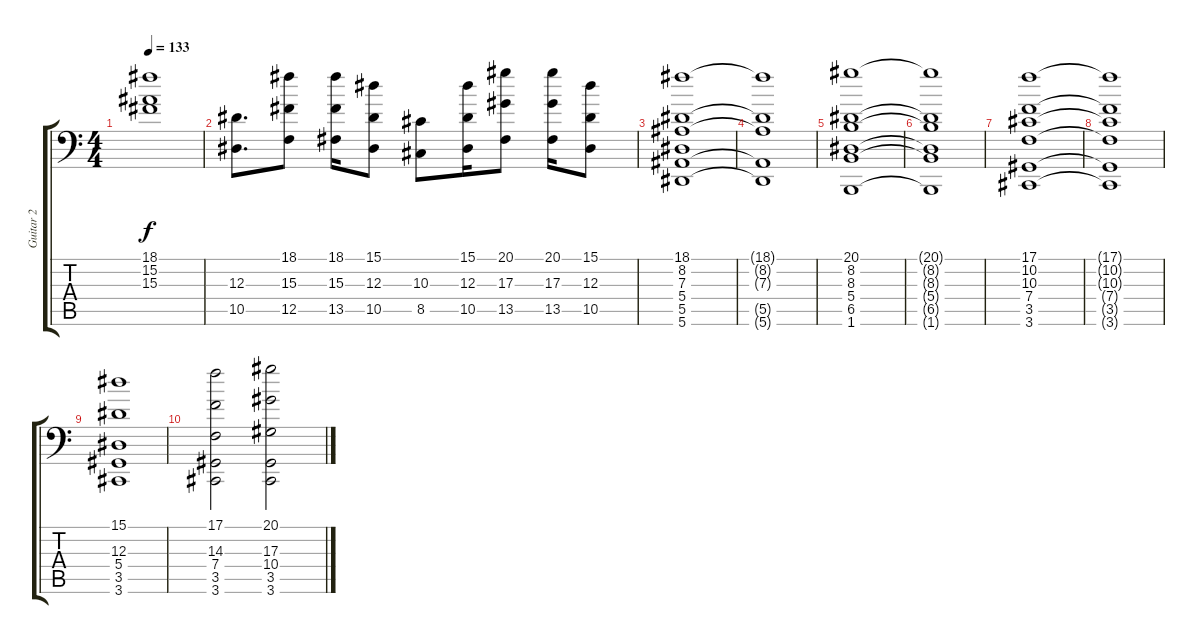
\track ("Guitar 2" "Guitar 2") {instrument stringensemble1}
\staff {score tabs}
\tuning (C4 G3 Eb3 Bb2 F2 Bb1) {hide}
\ts (4 4)
\tempo 133
\clef f4
\ks c
(18.1 15.2 15.3).1{dy f} |
(12.3 10.5).8{d} (18.1 15.3 12.5).8 (18.1 15.3 13.5).16 (15.1 12.3 10.5).8 (10.3 8.5).8 (15.1 12.3 10.5).16 (20.1 17.3 13.5).8 (20.1 17.3 13.5).16 (15.1 12.3 10.5).8 |
(18.1 8.2 7.3 5.4 5.5 5.6).1 |
(18.1{t} 8.2{t} 7.3{t} 5.5{t} 5.6{t}).1 |
(20.1 8.2 8.3 5.4 6.5 1.6).1 |
(20.1{t} 8.2{t} 8.3{t} 5.4{t} 6.5{t} 1.6{t}).1 |
(17.1 10.2 10.3 7.4 3.5 3.6).1 |
(17.1{t} 10.2{t} 10.3{t} 7.4{t} 3.5{t} 3.6{t}).1 |
(15.1 12.3 5.4 3.5 3.6).1 |
(17.1 14.3 7.4 3.5 3.6).2 (20.1 17.3 10.4 3.5 3.6).2
